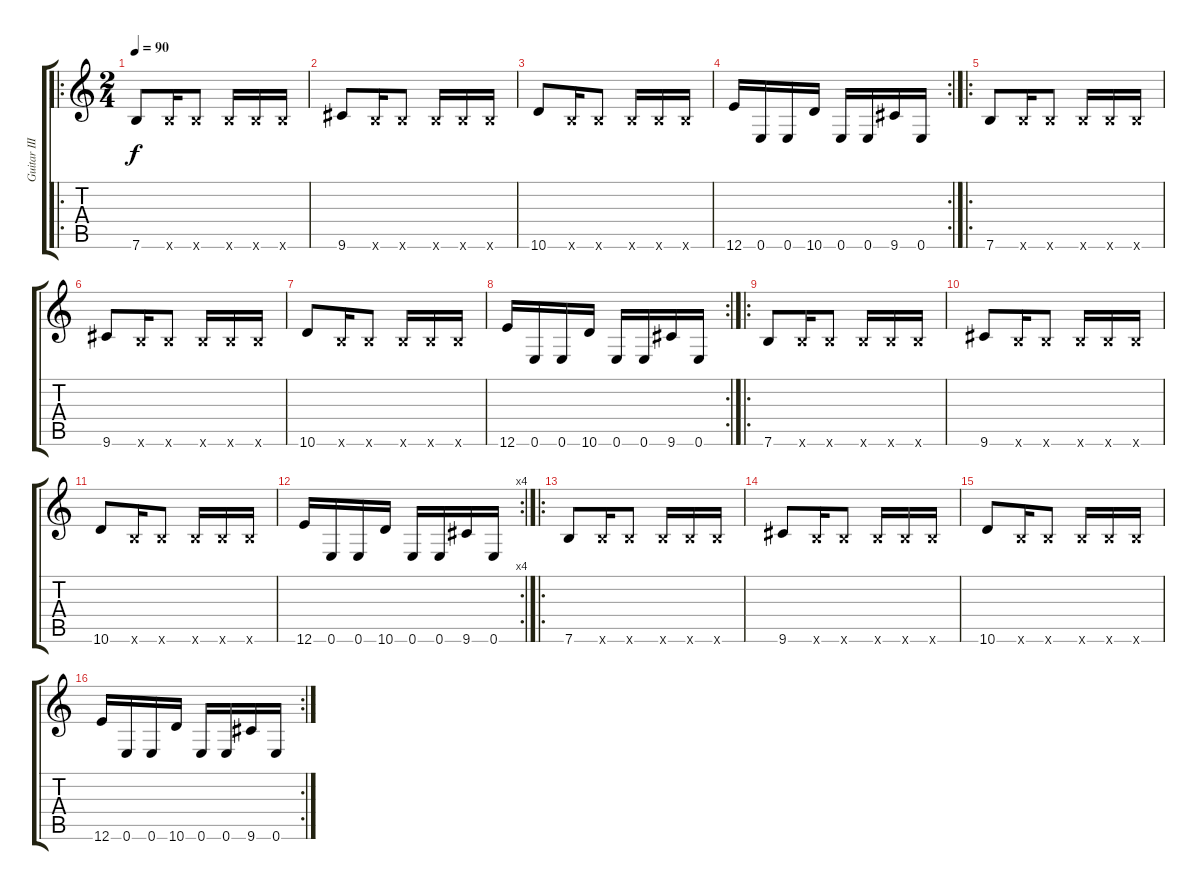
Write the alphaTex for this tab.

\track ("Guitar III" "Guitar III") {instrument distortionguitar}
\staff {score tabs}
\tuning (E4 B3 G3 D3 A2 E2) {hide}
\ro
\ts (2 4)
\tempo 90
\clef g2
\ks c
7.6.8{dy f balance 16 instrument distortionguitar} 7.6{x}.16 7.6{x}.8 7.6{x}.16 7.6{x}.16 7.6{x}.16 |
9.6.8{balance 0} 7.6{x}.16 7.6{x}.8 7.6{x}.16 7.6{x}.16 7.6{x}.16 |
10.6.8{balance 16} 7.6{x}.16 7.6{x}.8 7.6{x}.16 7.6{x}.16 7.6{x}.16 |
\rc 2
12.6.16{balance 0} 0.6.16 0.6.16 10.6.16 0.6.16 0.6.16 9.6.16 0.6.16 |
\ro
7.6.8{balance 8} 7.6{x}.16 7.6{x}.8 7.6{x}.16 7.6{x}.16 7.6{x}.16 |
9.6.8 7.6{x}.16 7.6{x}.8 7.6{x}.16 7.6{x}.16 7.6{x}.16 |
10.6.8 7.6{x}.16 7.6{x}.8 7.6{x}.16 7.6{x}.16 7.6{x}.16 |
\rc 2
12.6.16 0.6.16 0.6.16 10.6.16 0.6.16 0.6.16 9.6.16 0.6.16 |
\ro
7.6.8 7.6{x}.16 7.6{x}.8 7.6{x}.16 7.6{x}.16 7.6{x}.16 |
9.6.8 7.6{x}.16 7.6{x}.8 7.6{x}.16 7.6{x}.16 7.6{x}.16 |
10.6.8 7.6{x}.16 7.6{x}.8 7.6{x}.16 7.6{x}.16 7.6{x}.16 |
\rc 4
12.6.16 0.6.16 0.6.16 10.6.16 0.6.16 0.6.16 9.6.16 0.6.16 |
\ro
7.6.8 7.6{x}.16 7.6{x}.8 7.6{x}.16 7.6{x}.16 7.6{x}.16 |
9.6.8 7.6{x}.16 7.6{x}.8 7.6{x}.16 7.6{x}.16 7.6{x}.16 |
10.6.8 7.6{x}.16 7.6{x}.8 7.6{x}.16 7.6{x}.16 7.6{x}.16 |
\rc 2
12.6.16 0.6.16 0.6.16 10.6.16 0.6.16 0.6.16 9.6.16 0.6.16
